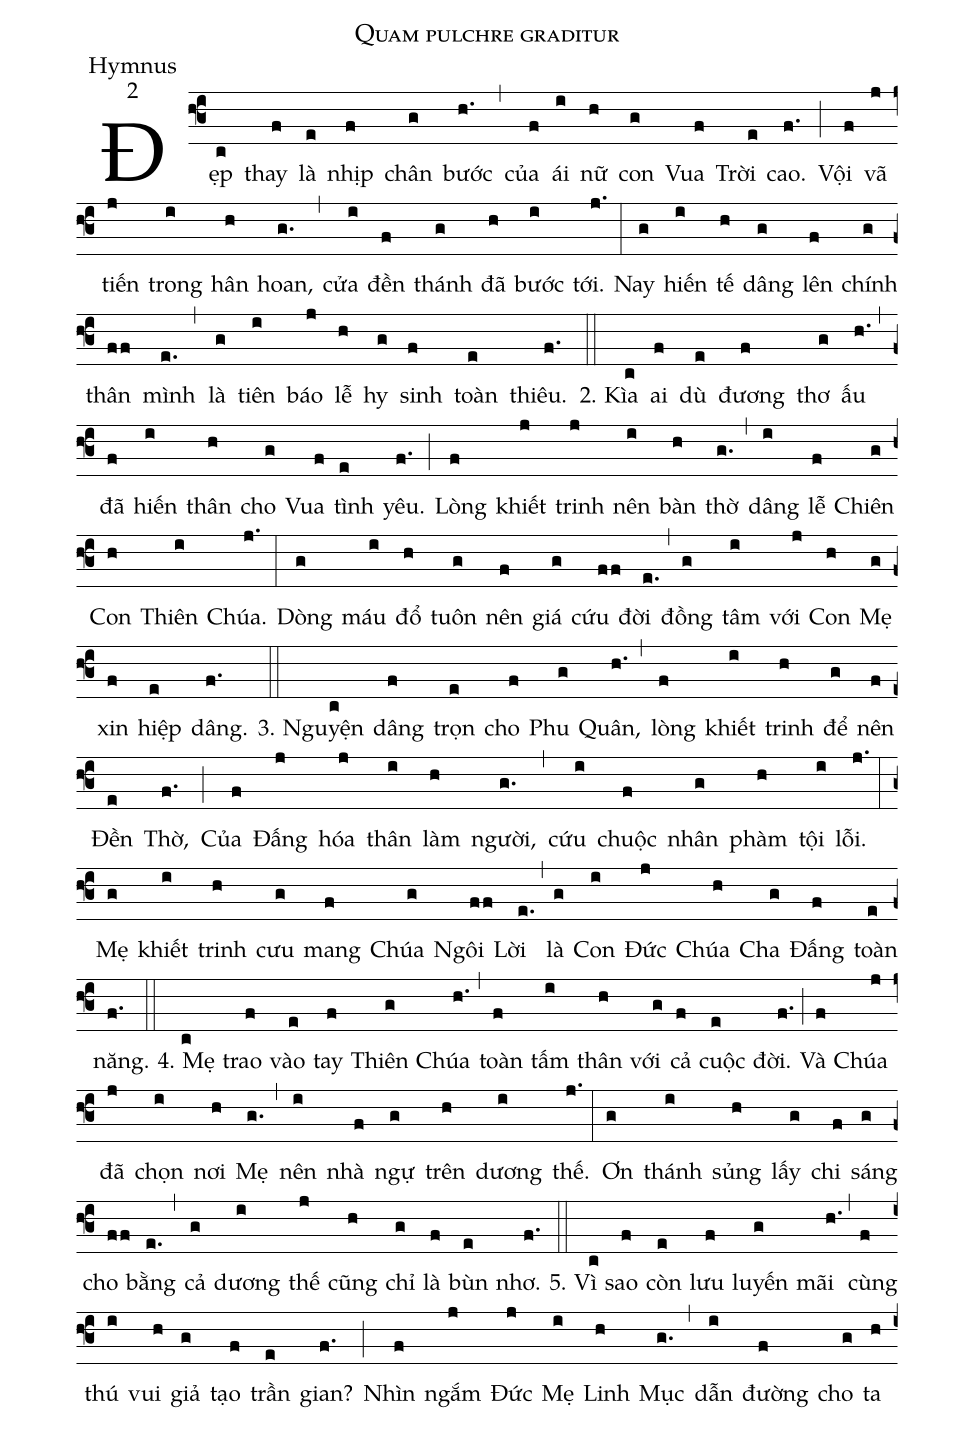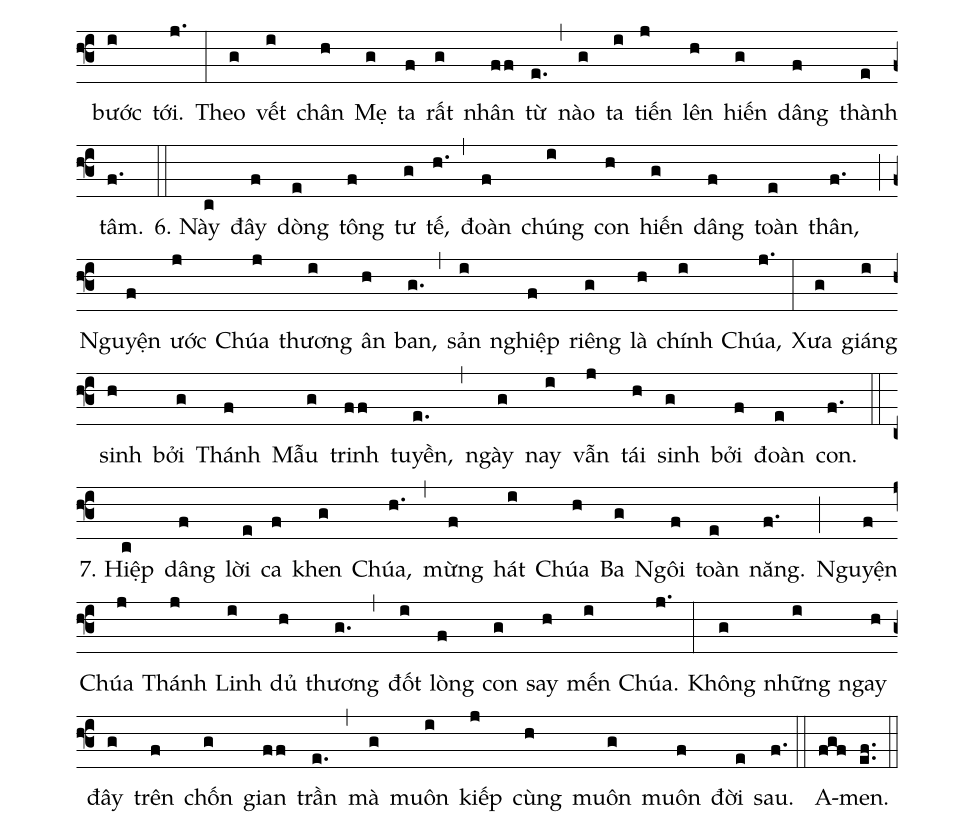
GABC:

name:Quam pulchre graditur;
office-part:Hymnus;
mode:2;
%%
(f3)Đẹp(c) thay(f) là(e) nhịp(f) chân(g) bước(h.) (,) của(f) ái(i) nữ(h) con(g) Vua(f) Trời(e) cao.(f.) (;)
Vội(f) vã(j) tiến(j) trong(i) hân(h) hoan,(g.) (,) cửa(i) đền(f) thánh(g) đã(h) bước(i) tới.(j.) (:)
Nay(g) hiến(i) tế(h) dâng(g) lên(f) chính(g) thân(ff) mình(e.) (,) là(g) tiên(i) báo(j) lễ(h) hy(g) sinh(f) toàn(e) thiêu.(f.) (::)
2. Kìa(c) ai(f) dù(e) đương(f) thơ(g) ấu(h.) (,) đã(f) hiến(i) thân(h) cho(g) Vua(f) tình(e) yêu.(f.) (;)
Lòng(f) khiết(j) trinh(j) nên(i) bàn(h) thờ(g.) (,) dâng(i) lễ(f) Chiên(g) Con(h) Thiên(i) Chúa.(j.) (:)
Dòng(g) máu(i) đổ(h) tuôn(g) nên(f) giá(g) cứu(ff) đời(e.) (,) đồng(g) tâm(i) với(j) Con(h) Mẹ(g) xin(f) hiệp(e) dâng.(f.) (::)
3. Nguyện(c) dâng(f) trọn(e) cho(f) Phu(g) Quân,(h.) (,) lòng(f) khiết(i) trinh(h) để(g) nên(f) Đền(e) Thờ,(f.) (;)
Của(f) Đấng(j) hóa(j) thân(i) làm(h) người,(g.) (,) cứu(i) chuộc(f) nhân(g) phàm(h) tội(i) lỗi.(j.) (:)
Mẹ(g) khiết(i) trinh(h) cưu(g) mang(f) Chúa(g) Ngôi(ff) Lời(e.) (,) là(g) Con(i) Đức(j) Chúa(h) Cha(g) Đấng(f) toàn(e) năng.(f.) (::)
4. Mẹ(c) trao(f) vào(e) tay(f) Thiên(g) Chúa(h.) (,) toàn(f) tấm(i) thân(h) với(g) cả(f) cuộc(e) đời.(f.) (;)
Và(f) Chúa(j) đã(j) chọn(i) nơi(h) Mẹ(g.) (,) nên(i) nhà(f) ngự(g) trên(h) dương(i) thế.(j.) (:)
Ơn(g) thánh(i) sủng(h) lấy(g) chi(f) sáng(g) cho(ff) bằng(e.) (,) cả(g) dương(i) thế(j) cũng(h) chỉ(g) là(f) bùn(e) nhơ.(f.) (::)
5. Vì(c) sao(f) còn(e) lưu(f) luyến(g) mãi(h.) (,) cùng(f) thú(i) vui(h) giả(g) tạo(f) trần(e) gian?(f.) (;)
Nhìn(f) ngắm(j) Đức(j) Mẹ(i) Linh(h) Mục(g.) (,) dẫn(i) đường(f) cho(g) ta(h) bước(i) tới.(j.) (:)
Theo(g) vết(i) chân(h) Mẹ(g) ta(f) rất(g) nhân(ff) từ(e.) (,) nào(g) ta(i) tiến(j) lên(h) hiến(g) dâng(f) thành(e) tâm.(f.) (::)
6. Này(c) đây(f) dòng(e) tông(f) tư(g) tế,(h.) (,) đoàn(f) chúng(i) con(h) hiến(g) dâng(f) toàn(e) thân,(f.) (;)
Nguyện(f) ước(j) Chúa(j) thương(i) ân(h) ban,(g.) (,) sản(i) nghiệp(f) riêng(g) là(h) chính(i) Chúa,(j.) (:)
Xưa(g) giáng(i) sinh(h) bởi(g) Thánh(f) Mẫu(g) trinh(ff) tuyền,(e.) (,) ngày(g) nay(i) vẫn(j) tái(h) sinh(g) bởi(f) đoàn(e) con.(f.) (::)
7. Hiệp(c) dâng(f) lời(e) ca(f) khen(g) Chúa,(h.) (,) mừng(f) hát(i) Chúa(h) Ba(g) Ngôi(f) toàn(e) năng.(f.) (;)
Nguyện(f) Chúa(j) Thánh(j) Linh(i) dủ(h) thương(g.) (,) đốt(i) lòng(f) con(g) say(h) mến(i) Chúa.(j.) (:)
Không(g) những(i) ngay(h) đây(g) trên(f) chốn(g) gian(ff) trần(e.) (,) mà(g) muôn(i) kiếp(j) cùng(h) muôn(g) muôn(f) đời(e) sau.(f.) (::)
A-(fgf)men.(ef..) (::)
